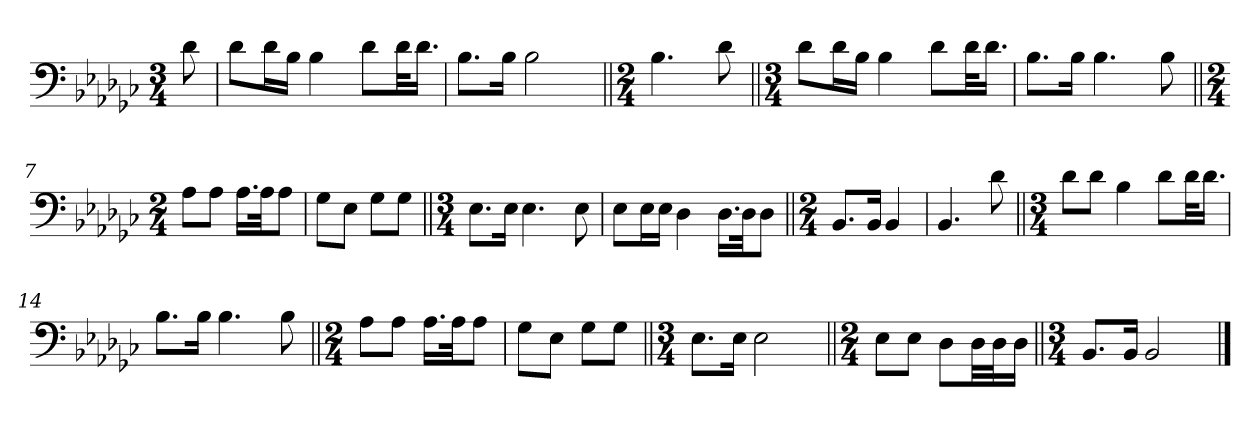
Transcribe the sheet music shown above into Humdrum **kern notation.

**kern
*part1
*staff1
*clefF4
*k[b-e-a-d-g-c-]
*G-:
*M3/4
*MM58
=1
8d-\
=2
8d-\L
16d-\L
16B-\JJ
4B-\
8d-\L
32d-\KL
16.d-\JJ
=3
8.B-\L
16B-\Jk
2B-\
=4||
*M2/4
4.B-\
8d-\
=5||
*M3/4
8d-\L
16d-\L
16B-\JJ
4B-\
8d-\L
32d-\KL
16.d-\JJ
=6
8.B-\L
16B-\Jk
4.B-\
8B-\
=7||
*M2/4
8A-\L
8A-\J
16.A-\LL
32A-\JK
8A-\J
!!LO:LB:g=z
=8
8G-\L
8E-\J
8G-\L
8G-\J
=9||
*M3/4
8.E-\L
16E-\Jk
4.E-\
8E-\
=10
8E-\L
16E-\L
16E-\JJ
4D-\
16.D-\LL
32D-\JK
8D-\J
=11||
*M2/4
8.BB-/L
16BB-/Jk
4BB-/
=12
4.BB-/
8d-\
=13||
*M3/4
8d-\L
8d-\J
4B-\
8d-\L
32d-\KL
16.d-\JJ
=14
8.B-\L
16B-\Jk
4.B-\
8B-\
!!LO:LB:g=z
=15||
*M2/4
8A-\L
8A-\J
16.A-\LL
32A-\JK
8A-\J
=16
8G-\L
8E-\J
8G-\L
8G-\J
=17||
*M3/4
8.E-\L
16E-\Jk
2E-\
=18||
*M2/4
8E-\L
8E-\J
8D-\L
32D-\LL
32D-\J
16D-\JJ
=19||
*M3/4
8.BB-/L
16BB-/Jk
2BB-/
==
*-
